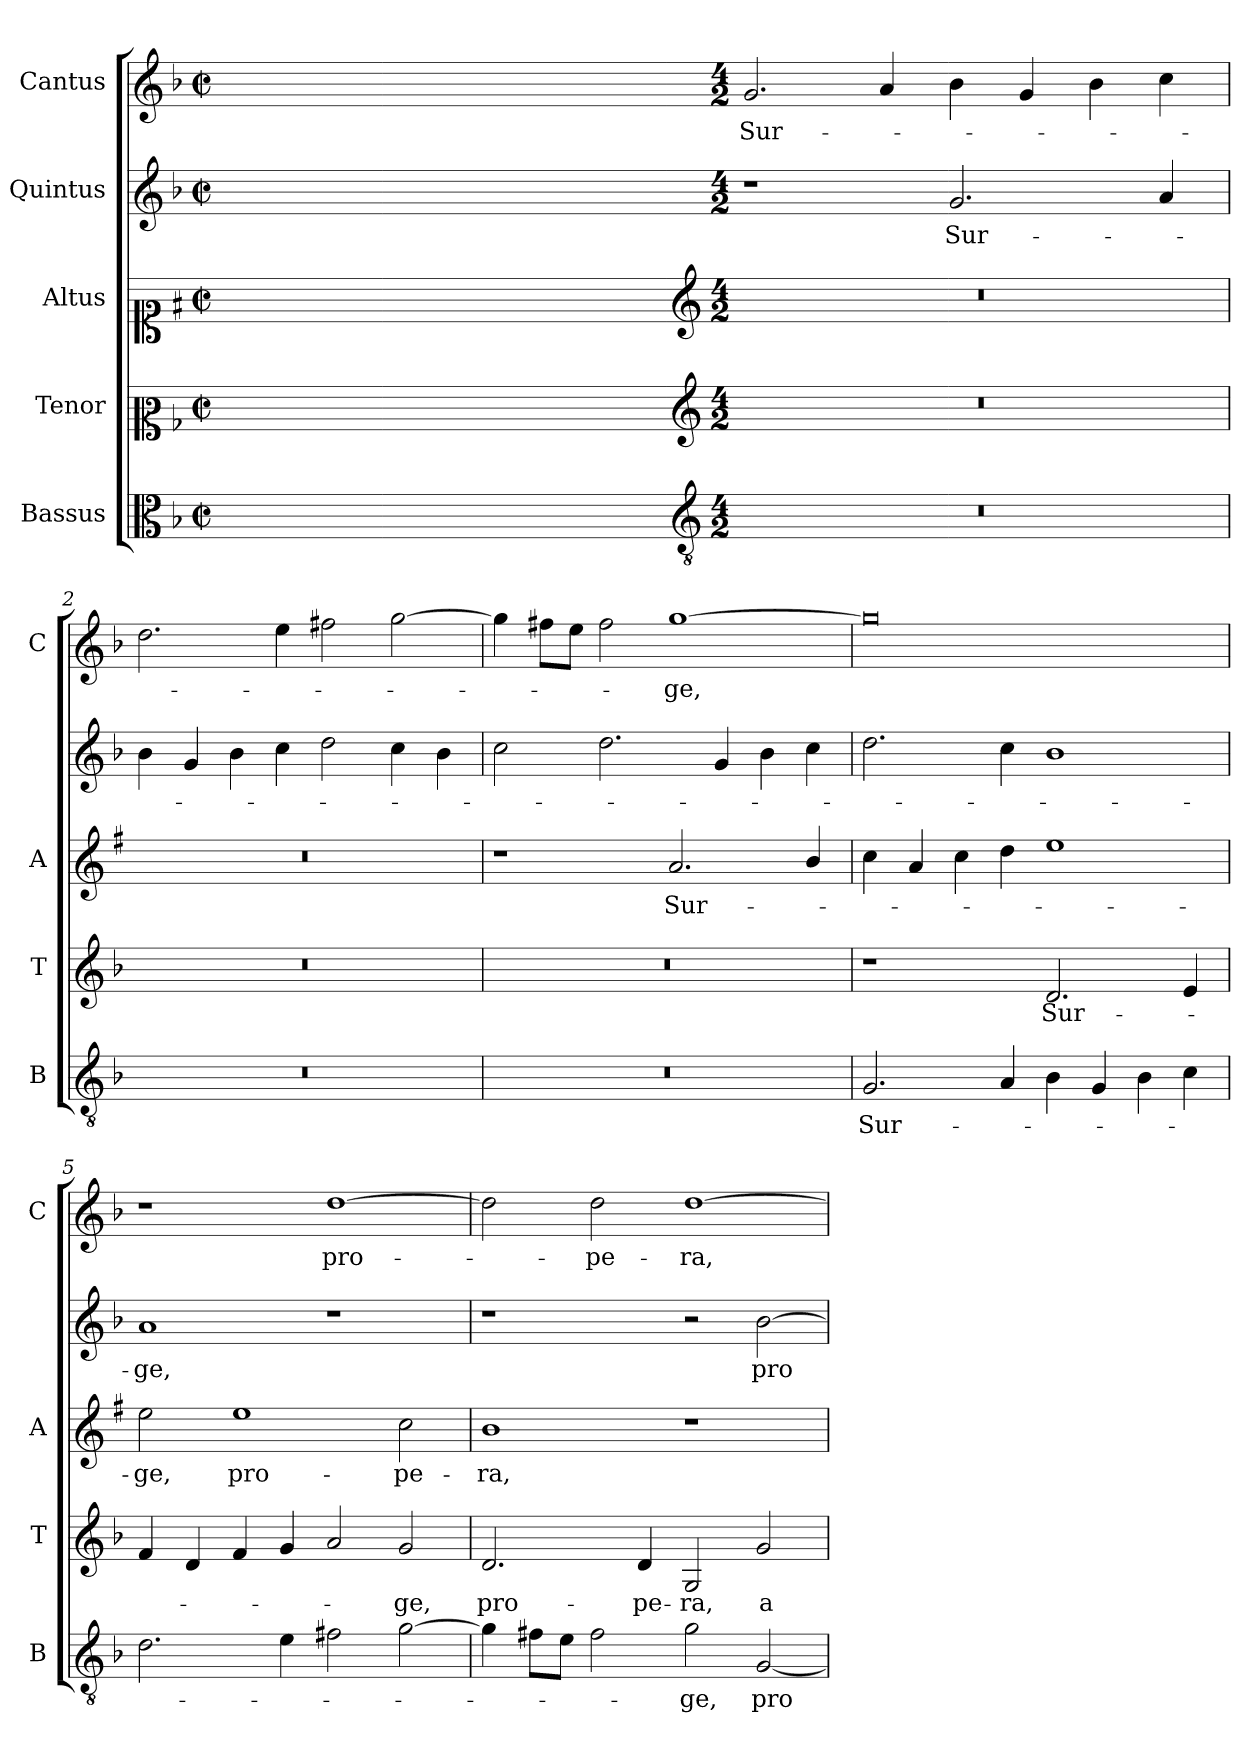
**kern	**text	**kern	**text	**kern	**text	**kern	**text	**kern	**text
*part5	*part5	*part4	*part4	*part3	*part3	*part2	*part2	*part1	*part1
*staff5	*staff5	*staff4	*staff4	*staff3	*staff3	*staff2	*staff2	*staff1	*staff1
*I"Bassus	*	*I"Tenor	*	*I"Altus	*	*I"Quintus	*	*I"Cantus	*
*I'B	*	*I'T	*	*I'A	*	*	*	*I'C	*
*clefC3	*	*clefC2	*	*clefC1	*	*clefG2	*	*clefG2	*
*	*	*	*	*ITrd1c2	*	*	*	*	*
*k[b-]	*	*k[b-]	*	*k[b-]	*	*k[b-]	*	*k[b-]	*
*F:	*	*F:	*	*F:	*	*F:	*	*F:	*
*M2/2	*	*M2/2	*	*M2/2	*	*M2/2	*	*M2/2	*
*met(c|)	*	*met(c|)	*	*met(c|)	*	*met(c|)	*	*met(c|)	*
=	=	=	=	=	=	=	=	=	=
1ryy	.	1ryy	.	1ryy	.	1ryy	.	1ryy	.
=1X-	=1X-	=1X-	=1X-	=1X-	=1X-	=1X-	=1X-	=1X-	=1X-
4ryy	.	4ryy	.	4ryy	.	4ryy	.	4ryy	.
4ryy	.	4ryy	.	4ryy	.	4ryy	.	4ryy	.
4ryy	.	4ryy	.	4ryy	.	4ryy	.	4ryy	.
4ryy	.	4ryy	.	4ryy	.	4ryy	.	4ryy	.
=1-	=1-	=1-	=1-	=1-	=1-	=1-	=1-	=1-	=1-
*clefGv2	*	*clefG2	*	*clefG2	*	*	*	*	*
*M4/2	*	*M4/2	*	*M4/2	*	*M4/2	*	*M4/2	*
!	!	!	!	!	!	!	!	!	!LO:LY:b
0r	.	0r	.	0r	.	1r	.	2.g/	Sur-
.	.	.	.	.	.	.	.	4a/	.
!	!	!	!	!	!	!	!LO:LY:b	!	!
.	.	.	.	.	.	2.g/	Sur-	4b-\	.
.	.	.	.	.	.	.	.	4g/	.
.	.	.	.	.	.	.	.	4b-\	.
.	.	.	.	.	.	4a/	.	4cc\	.
=2	=2	=2	=2	=2	=2	=2	=2	=2	=2
0r	.	0r	.	0r	.	4b-\	.	2.dd\	.
.	.	.	.	.	.	4g/	.	.	.
.	.	.	.	.	.	4b-\	.	.	.
.	.	.	.	.	.	4cc\	.	4ee\	.
.	.	.	.	.	.	2dd\	.	2ff#X\	.
.	.	.	.	.	.	4cc\	.	[2gg\	.
.	.	.	.	.	.	4b-\	.	.	.
=3	=3	=3	=3	=3	=3	=3	=3	=3	=3
0r	.	0r	.	1r	.	2cc\	.	4gg\]	.
.	.	.	.	.	.	.	.	8ff#X\L	.
.	.	.	.	.	.	.	.	8ee\J	.
.	.	.	.	.	.	2.dd\	.	2ff#\	.
!	!	!	!	!	!LO:LY:b	!	!	!	!LO:LY:b
.	.	.	.	2.g/	Sur-	.	.	[1gg	-ge,
.	.	.	.	.	.	4g/	.	.	.
.	.	.	.	.	.	4b-\	.	.	.
.	.	.	.	4a/	.	4cc\	.	.	.
!!LO:LB:g=z
=4	=4	=4	=4	=4	=4	=4	=4	=4	=4
!	!LO:LY:b	!	!	!	!	!	!	!	!
2.G/	Sur-	1r	.	4b-\	.	2.dd\	.	0gg]	.
.	.	.	.	4g/	.	.	.	.	.
.	.	.	.	4b-\	.	.	.	.	.
4A/	.	.	.	4cc\	.	4cc\	.	.	.
!	!	!	!LO:LY:b	!	!	!	!	!	!
4B-\	.	2.d/	Sur-	1dd	.	1b-	.	.	.
4G/	.	.	.	.	.	.	.	.	.
4B-\	.	.	.	.	.	.	.	.	.
4c\	.	4e/	.	.	.	.	.	.	.
=5	=5	=5	=5	=5	=5	=5	=5	=5	=5
!	!	!	!	!	!LO:LY:b	!	!LO:LY:b	!	!
2.d\	.	4f/	.	2dd\	-ge,	1a	-ge,	1r	.
.	.	4d/	.	.	.	.	.	.	.
!	!	!	!	!	!LO:LY:b	!	!	!	!
.	.	4f/	.	1dd	pro-	.	.	.	.
4e\	.	4g/	.	.	.	.	.	.	.
!	!	!	!	!	!	!	!	!	!LO:LY:b
2f#X\	.	2a/	.	.	.	1r	.	[1dd	pro-
!	!	!	!LO:LY:b	!	!LO:LY:b	!	!	!	!
[2g\	.	2g/	-ge,	2b-\	-pe-	.	.	.	.
=6	=6	=6	=6	=6	=6	=6	=6	=6	=6
!	!	!	!LO:LY:b	!	!LO:LY:b	!	!	!	!
4g\]	.	2.d/	pro-	1a	-ra,	1r	.	2dd\]	.
8f#X\L	.	.	.	.	.	.	.	.	.
8e\J	.	.	.	.	.	.	.	.	.
!	!	!	!	!	!	!	!	!	!LO:LY:b
2f#\	.	.	.	.	.	.	.	2dd\	-pe-
!	!	!	!LO:LY:b	!	!	!	!	!	!
.	.	4d/	-pe-	.	.	.	.	.	.
!	!LO:LY:b	!	!LO:LY:b	!	!	!	!	!	!LO:LY:b
2g\	-ge,	2G/	-ra,	1r	.	2r	.	[1dd	-ra,
!	!LO:LY:b	!	!LO:LY:b	!	!	!	!LO:LY:b	!	!
[2G/	pro-	2g/	a-	.	.	[2b-\	pro-	.	.
=	=	=	=	=	=	=	=	=	=
*-	*-	*-	*-	*-	*-	*-	*-	*-	*-
